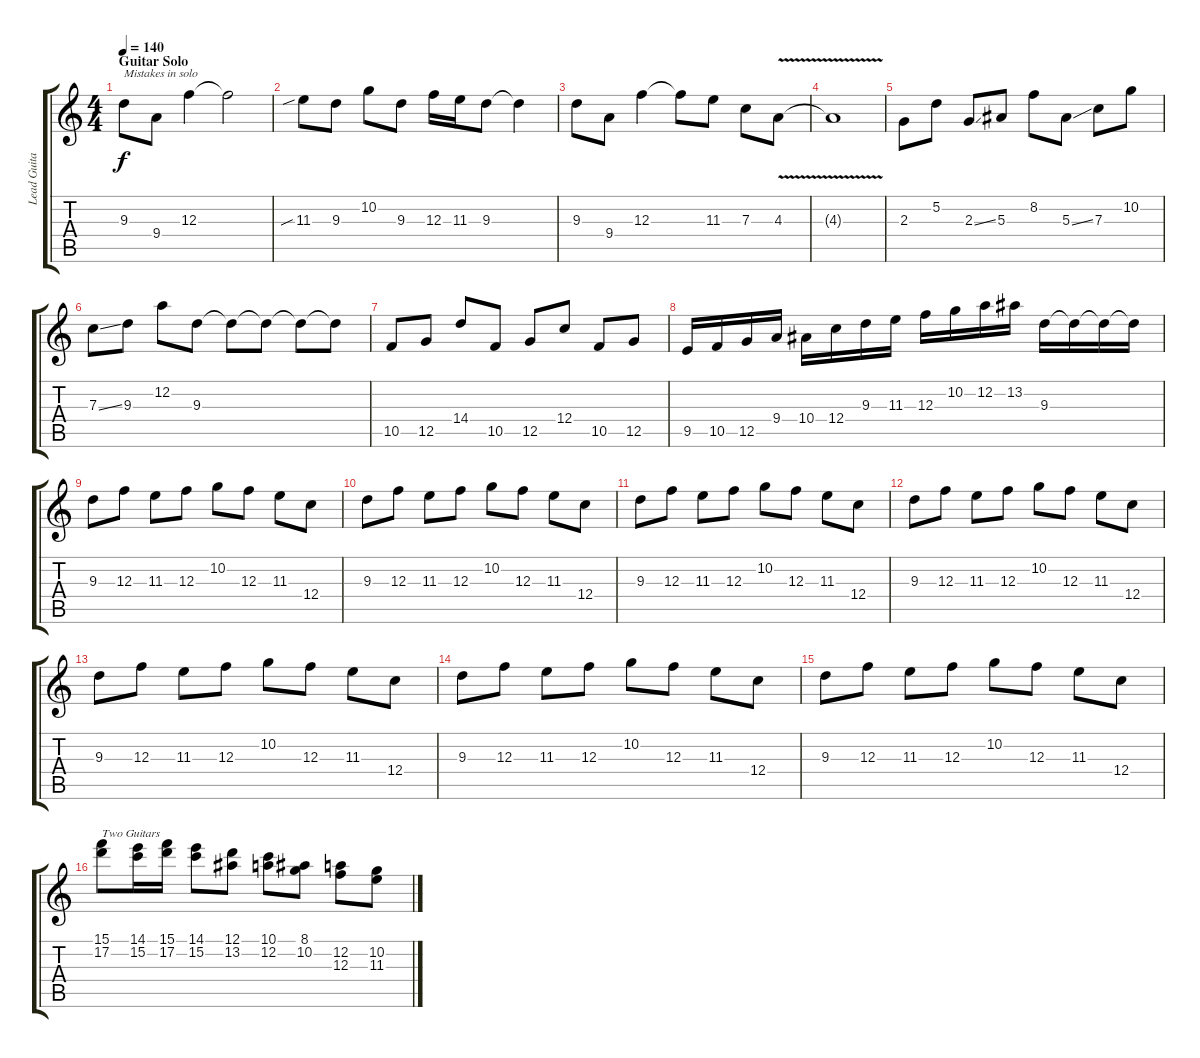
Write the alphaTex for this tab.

\track ("Lead Guitar" "Lead Guita") {instrument distortionguitar}
\staff {score tabs}
\tuning (D4 A3 F3 C3 G2 D2) {hide}
\ts (4 4)
\section ("" "Guitar Solo")
\tempo 140
\clef g2
\ks c
9.3.8{txt "Mistakes in solo" dy f} 9.4.8 12.3.4 12.3{t}.2 |
11.3{sib}.8 9.3.8 10.2.8 9.3.8 12.3.16 11.3.16 9.3.8 9.3{t}.4 |
9.3.8 9.4.8 12.3.4 12.3{t}.8 11.3.8 7.3.8 4.3{v}.8 |
4.3{t}.1 |
2.3.8 5.2.8 2.3{ss}.8 5.3.8 8.2.8 5.3{ss}.8 7.3.8 10.2.8 |
7.3{ss}.8 9.3.8 12.2.8 9.3.8 9.3{t}.8 9.3{t}.8 9.3{t}.8 9.3{t}.8 |
10.5.8 12.5.8 14.4.8 10.5.8 12.5.8 12.4.8 10.5.8 12.5.8 |
9.5.16 10.5.16 12.5.16 9.4.16 10.4.16 12.4.16 9.3.16 11.3.16 12.3.16 10.2.16 12.2.16 13.2.16 9.3.16 9.3{t}.16 9.3{t}.16 9.3{t}.16 |
9.3.8 12.3.8 11.3.8 12.3.8 10.2.8 12.3.8 11.3.8 12.4.8 |
9.3.8 12.3.8 11.3.8 12.3.8 10.2.8 12.3.8 11.3.8 12.4.8 |
9.3.8 12.3.8 11.3.8 12.3.8 10.2.8 12.3.8 11.3.8 12.4.8 |
9.3.8 12.3.8 11.3.8 12.3.8 10.2.8 12.3.8 11.3.8 12.4.8 |
9.3.8 12.3.8 11.3.8 12.3.8 10.2.8 12.3.8 11.3.8 12.4.8 |
9.3.8 12.3.8 11.3.8 12.3.8 10.2.8 12.3.8 11.3.8 12.4.8 |
9.3.8 12.3.8 11.3.8 12.3.8 10.2.8 12.3.8 11.3.8 12.4.8 |
(15.1 17.2).8{txt "Two Guitars"} (14.1 15.2).16 (15.1 17.2).16 (14.1 15.2).8 (12.1 13.2).8 (10.1 12.2).8 (8.1 10.2).8 (12.2 12.3).8 (10.2 11.3).8
